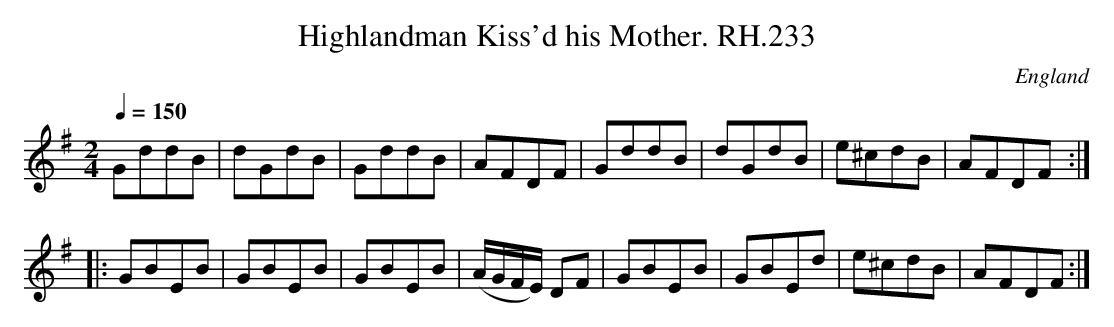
X:1
T:Highlandman Kiss'd his Mother. RH.233
L:1/8
M:2/4
O:England
Q:1/4=150
K:G
GddB|dGdB|GddB|AFDF|\
GddB|dGdB|e^cdB|AFDF:|!
|:GBEB|GBEB|GBEB|(A/G/F/E/) DF|\
GBEB|GBEd|e^cdB|AFDF:|
